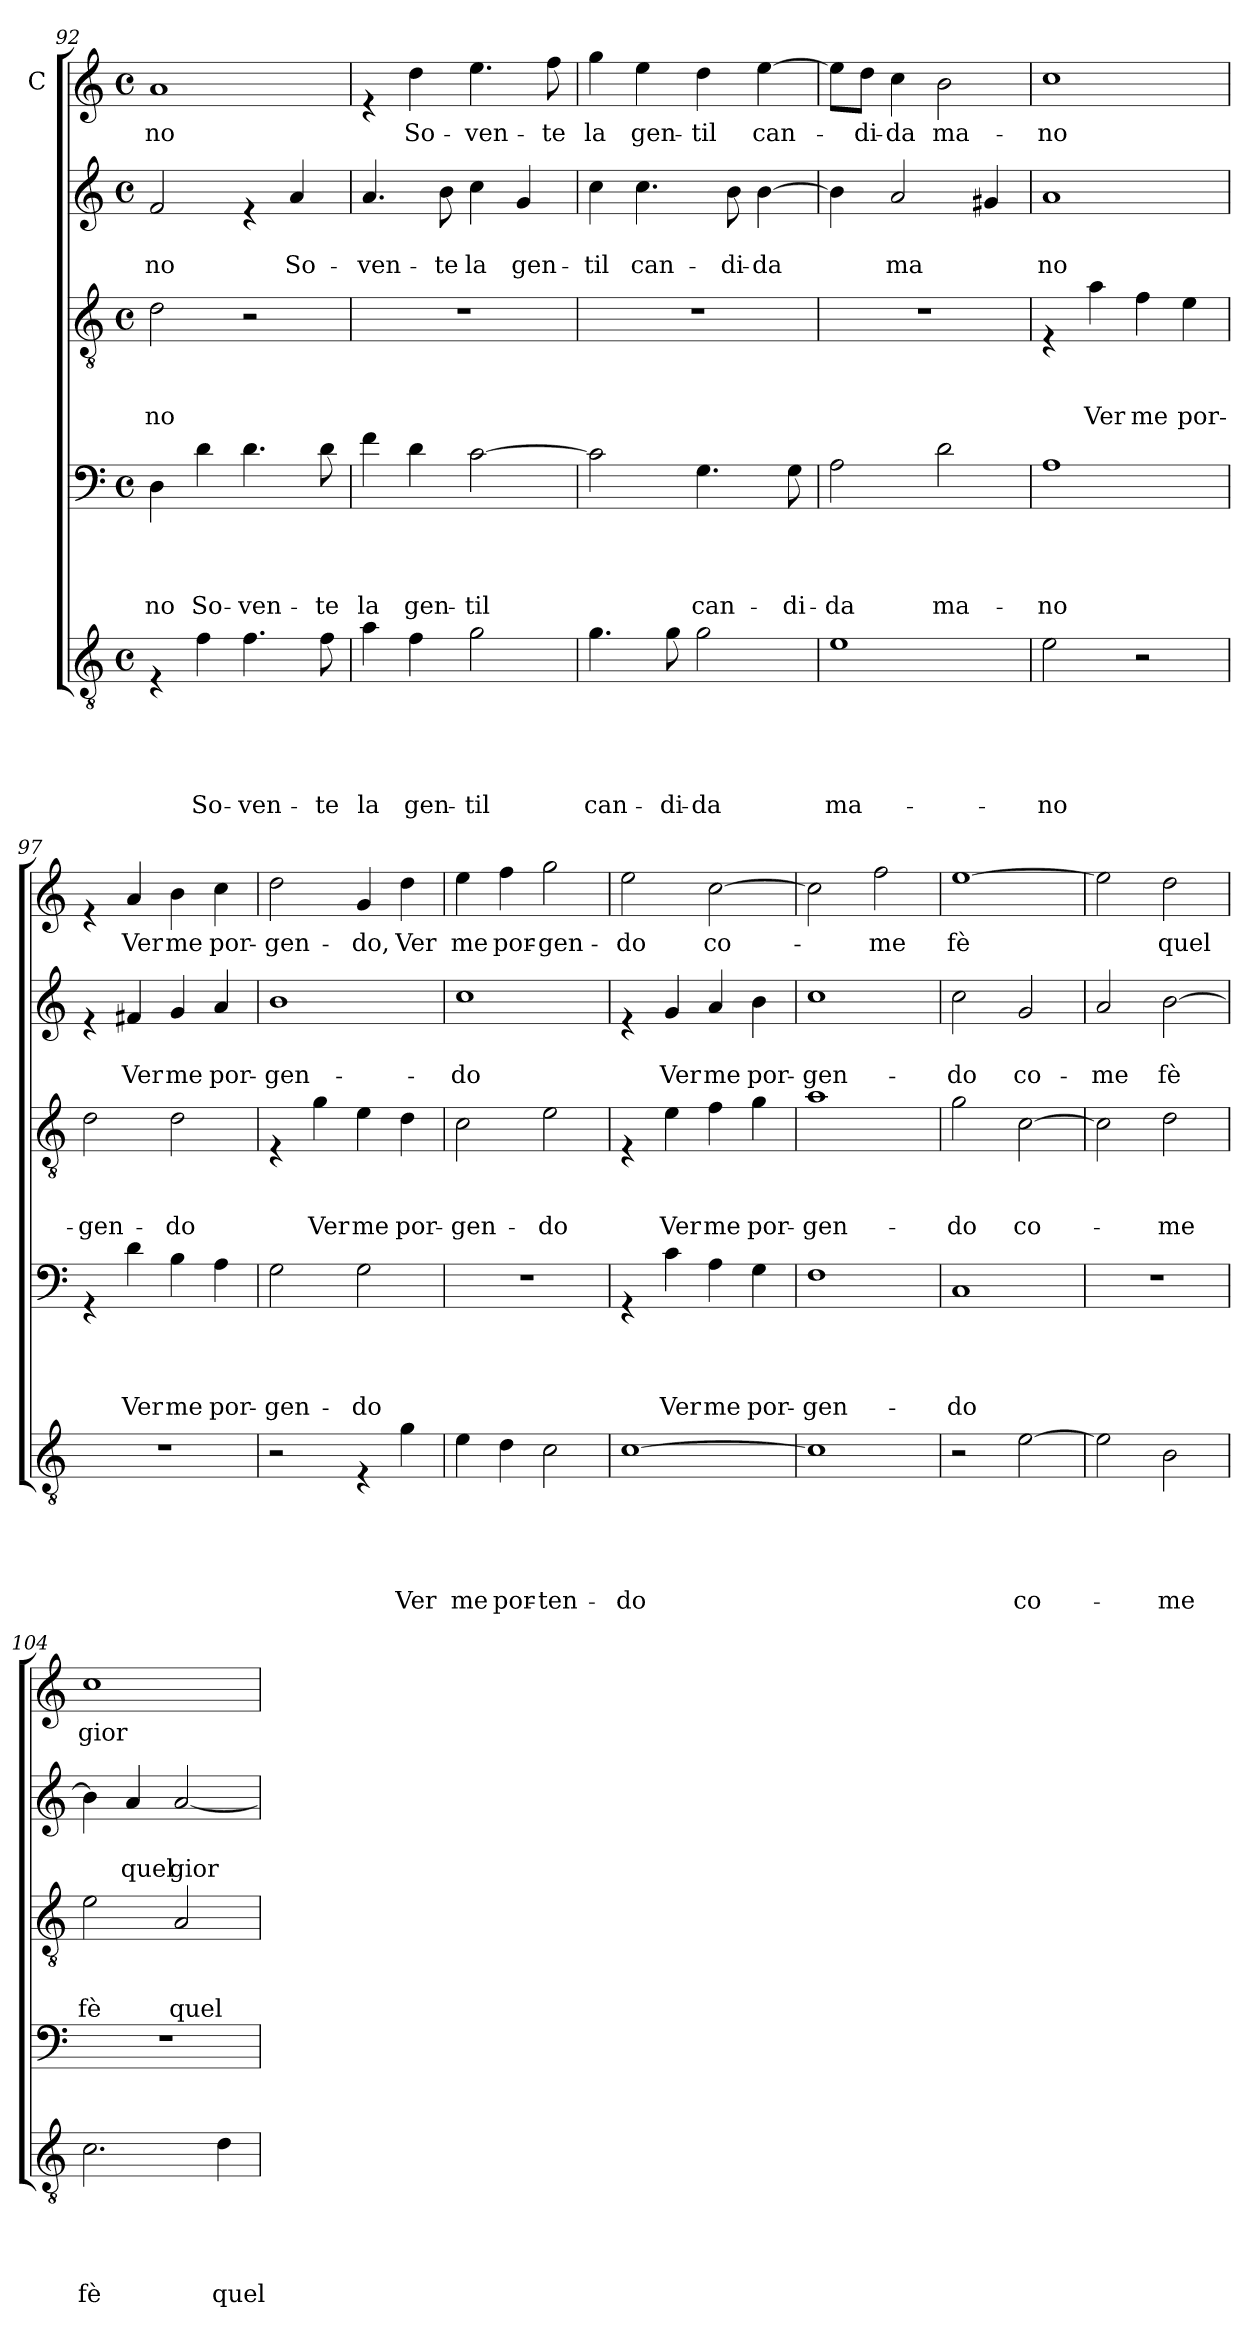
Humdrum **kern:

**kern	**text	**text	**text	**text	**text	**kern	**text	**text	**text	**text	**kern	**text	**text	**text	**kern	**text	**text	**kern	**text
*part5	*part5	*part5	*part5	*part5	*part5	*part4	*part4	*part4	*part4	*part4	*part3	*part3	*part3	*part3	*part2	*part2	*part2	*part1	*part1
*staff5	*staff5	*staff5	*staff5	*staff5	*staff5	*staff4	*staff4	*staff4	*staff4	*staff4	*staff3	*staff3	*staff3	*staff3	*staff2	*staff2	*staff2	*staff1	*staff1
*	*	*	*	*	*	*	*	*	*	*	*	*	*	*	*	*	*	*I"C	*
*clefGv2	*	*	*	*	*	*clefF4	*	*	*	*	*clefGv2	*	*	*	*clefG2	*	*	*clefG2	*
*k[]	*	*	*	*	*	*k[]	*	*	*	*	*k[]	*	*	*	*k[]	*	*	*k[]	*
*C:	*	*	*	*	*	*C:	*	*	*	*	*C:	*	*	*	*C:	*	*	*C:	*
*M4/4	*	*	*	*	*	*M4/4	*	*	*	*	*M4/4	*	*	*	*M4/4	*	*	*M4/4	*
*met(c)	*	*	*	*	*	*met(c)	*	*	*	*	*met(c)	*	*	*	*met(c)	*	*	*met(c)	*
=92	=92	=92	=92	=92	=92	=92	=92	=92	=92	=92	=92	=92	=92	=92	=92	=92	=92	=92	=92
!	!	!	!	!	!	!	!	!	!	!LO:LY:b	!	!	!	!LO:LY:b	!	!	!LO:LY:b	!	!LO:LY:b
4rE	.	.	.	.	.	4D\	.	.	.	-no	2d\	.	.	-no	2f/	.	-no	1a	-no
!	!	!	!	!	!LO:LY:b	!	!	!	!	!LO:LY:b	!	!	!	!	!	!	!	!	!
4f\	.	.	.	.	So-	4d\	.	.	.	So-	.	.	.	.	.	.	.	.	.
!	!	!	!	!	!LO:LY:b	!	!	!	!	!LO:LY:b	!	!	!	!	!	!	!	!	!
4.f\	.	.	.	.	-ven-	4.d\	.	.	.	-ven-	2r	.	.	.	4re	.	.	.	.
!	!	!	!	!	!	!	!	!	!	!	!	!	!	!	!	!	!LO:LY:b	!	!
.	.	.	.	.	.	.	.	.	.	.	.	.	.	.	4a/	.	So-	.	.
!	!	!	!	!	!LO:LY:b	!	!	!	!	!LO:LY:b	!	!	!	!	!	!	!	!	!
8f\	.	.	.	.	-te	8d\	.	.	.	-te	.	.	.	.	.	.	.	.	.
=93	=93	=93	=93	=93	=93	=93	=93	=93	=93	=93	=93	=93	=93	=93	=93	=93	=93	=93	=93
!	!	!	!	!	!LO:LY:b	!	!	!	!	!LO:LY:b	!	!	!	!	!	!	!LO:LY:b	!	!
4a\	.	.	.	.	la	4f\	.	.	.	la	1r	.	.	.	4.a/	.	-ven-	4re	.
!	!	!	!	!	!LO:LY:b	!	!	!	!	!LO:LY:b	!	!	!	!	!	!	!	!	!LO:LY:b
4f\	.	.	.	.	gen-	4d\	.	.	.	gen-	.	.	.	.	.	.	.	4dd\	So-
!	!	!	!	!	!	!	!	!	!	!	!	!	!	!	!	!	!LO:LY:b	!	!
.	.	.	.	.	.	.	.	.	.	.	.	.	.	.	8b\	.	-te	.	.
!	!	!	!	!	!LO:LY:b	!	!	!	!	!LO:LY:b	!	!	!	!	!	!	!LO:LY:b	!	!LO:LY:b
2g\	.	.	.	.	-til	[>2c\	.	.	.	-til	.	.	.	.	4cc\	.	la	4.ee\	-ven-
!	!	!	!	!	!	!	!	!	!	!	!	!	!	!	!	!	!LO:LY:b	!	!
.	.	.	.	.	.	.	.	.	.	.	.	.	.	.	4g/	.	gen-	.	.
!	!	!	!	!	!	!	!	!	!	!	!	!	!	!	!	!	!	!	!LO:LY:b
.	.	.	.	.	.	.	.	.	.	.	.	.	.	.	.	.	.	8ff\	-te
!!LO:LB:g=z
=94	=94	=94	=94	=94	=94	=94	=94	=94	=94	=94	=94	=94	=94	=94	=94	=94	=94	=94	=94
!	!	!	!	!	!LO:LY:b	!	!	!	!	!	!	!	!	!	!	!	!LO:LY:b	!	!LO:LY:b
4.g\	.	.	.	.	can-	2c\]	.	.	.	.	1r	.	.	.	4cc\	.	-til	4gg\	la
!	!	!	!	!	!	!	!	!	!	!	!	!	!	!	!	!	!LO:LY:b	!	!LO:LY:b
.	.	.	.	.	.	.	.	.	.	.	.	.	.	.	4.cc\	.	can-	4ee\	gen-
!	!	!	!	!	!LO:LY:b	!	!	!	!	!	!	!	!	!	!	!	!	!	!
8g\	.	.	.	.	-di-	.	.	.	.	.	.	.	.	.	.	.	.	.	.
!	!	!	!	!	!LO:LY:b	!	!	!	!	!LO:LY:b	!	!	!	!	!	!	!	!	!LO:LY:b
2g\	.	.	.	.	-da	4.G\	.	.	.	can-	.	.	.	.	.	.	.	4dd\	-til
!	!	!	!	!	!	!	!	!	!	!	!	!	!	!	!	!	!LO:LY:b	!	!
.	.	.	.	.	.	.	.	.	.	.	.	.	.	.	8b\	.	-di-	.	.
!	!	!	!	!	!	!	!	!	!	!	!	!	!	!	!	!	!LO:LY:b	!	!LO:LY:b
.	.	.	.	.	.	.	.	.	.	.	.	.	.	.	[>4b\	.	-da	[>4ee\	can-
!	!	!	!	!	!	!	!	!	!	!LO:LY:b	!	!	!	!	!	!	!	!	!
.	.	.	.	.	.	8G\	.	.	.	-di-	.	.	.	.	.	.	.	.	.
=95	=95	=95	=95	=95	=95	=95	=95	=95	=95	=95	=95	=95	=95	=95	=95	=95	=95	=95	=95
!	!	!	!	!	!LO:LY:b	!	!	!	!	!LO:LY:b	!	!	!	!	!	!	!	!	!
1e	.	.	.	.	ma-	2A\	.	.	.	-da	1r	.	.	.	4b\]	.	.	8ee\L]	.
!	!	!	!	!	!	!	!	!	!	!	!	!	!	!	!	!	!	!	!LO:LY:b
.	.	.	.	.	.	.	.	.	.	.	.	.	.	.	.	.	.	8dd\J	-di-
!	!	!	!	!	!	!	!	!	!	!	!	!	!	!	!	!	!LO:LY:b	!	!LO:LY:b
.	.	.	.	.	.	.	.	.	.	.	.	.	.	.	2a/	.	ma	4cc\	-da
!	!	!	!	!	!	!	!	!	!	!LO:LY:b	!	!	!	!	!	!	!	!	!LO:LY:b
.	.	.	.	.	.	2d\	.	.	.	ma-	.	.	.	.	.	.	.	2b\	ma-
.	.	.	.	.	.	.	.	.	.	.	.	.	.	.	4g#X/	.	.	.	.
=96	=96	=96	=96	=96	=96	=96	=96	=96	=96	=96	=96	=96	=96	=96	=96	=96	=96	=96	=96
!	!	!	!	!	!LO:LY:b	!	!	!	!	!LO:LY:b	!	!	!	!	!	!	!LO:LY:b	!	!LO:LY:b
*^	*	*	*	*	*	*	*	*	*	*	*	*	*	*	*	*	*	*	*
2e\	4ryy	.	.	.	.	-no	1A	.	.	.	-no	4rE	.	.	.	1a	.	no	1cc	-no
!	!	!	!	!	!	!	!	!	!	!	!	!	!	!	!LO:LY:b	!	!	!	!	!
.	2.ryy	.	.	.	.	.	.	.	.	.	.	4a\	.	.	Ver	.	.	.	.	.
!	!	!	!	!	!	!	!	!	!	!	!	!	!	!	!LO:LY:b	!	!	!	!	!
2r	.	.	.	.	.	.	.	.	.	.	.	4f\	.	.	me	.	.	.	.	.
!	!	!	!	!	!	!	!	!	!	!	!	!	!	!	!LO:LY:b	!	!	!	!	!
.	.	.	.	.	.	.	.	.	.	.	.	4e\	.	.	por-	.	.	.	.	.
=97	=97	=97	=97	=97	=97	=97	=97	=97	=97	=97	=97	=97	=97	=97	=97	=97	=97	=97	=97	=97
!	!	!	!	!	!	!	!	!	!	!	!	!	!	!	!LO:LY:b	!	!	!	!	!
*v	*v	*	*	*	*	*	*	*	*	*	*	*	*	*	*	*	*	*	*	*
1r	.	.	.	.	.	4rGG	.	.	.	.	2d\	.	.	-gen-	4re	.	.	4re	.
!	!	!	!	!	!	!	!	!	!	!LO:LY:b	!	!	!	!	!	!	!LO:LY:b	!	!LO:LY:b
.	.	.	.	.	.	4d\	.	.	.	Ver	.	.	.	.	4f#X/	.	Ver	4a/	Ver
!	!	!	!	!	!	!	!	!	!	!LO:LY:b	!	!	!	!LO:LY:b	!	!	!LO:LY:b	!	!LO:LY:b
.	.	.	.	.	.	4B\	.	.	.	me	2d\	.	.	-do	4g/	.	me	4b\	me
!	!	!	!	!	!	!	!	!	!	!LO:LY:b	!	!	!	!	!	!	!LO:LY:b	!	!LO:LY:b
.	.	.	.	.	.	4A\	.	.	.	por-	.	.	.	.	4a/	.	por-	4cc\	por-
=98	=98	=98	=98	=98	=98	=98	=98	=98	=98	=98	=98	=98	=98	=98	=98	=98	=98	=98	=98
!	!	!	!	!	!	!	!	!	!	!LO:LY:b	!	!	!	!	!	!	!LO:LY:b	!	!LO:LY:b
2r	.	.	.	.	.	2G\	.	.	.	-gen-	4rE	.	.	.	1b	.	-gen-	2dd\	-gen-
!	!	!	!	!	!	!	!	!	!	!	!	!	!	!LO:LY:b	!	!	!	!	!
.	.	.	.	.	.	.	.	.	.	.	4g\	.	.	Ver	.	.	.	.	.
!	!	!	!	!	!	!	!	!	!	!LO:LY:b	!	!	!	!LO:LY:b	!	!	!	!	!LO:LY:b
4rE	.	.	.	.	.	2G\	.	.	.	-do	4e\	.	.	me	.	.	.	4g/	-do,
!	!	!	!	!	!LO:LY:b	!	!	!	!	!	!	!	!	!LO:LY:b	!	!	!	!	!LO:LY:b
4g\	.	.	.	.	Ver	.	.	.	.	.	4d\	.	.	por-	.	.	.	4dd\	Ver
!!LO:PB:g=z
=99	=99	=99	=99	=99	=99	=99	=99	=99	=99	=99	=99	=99	=99	=99	=99	=99	=99	=99	=99
!	!	!	!	!	!LO:LY:b	!	!	!	!	!	!	!	!	!LO:LY:b	!	!	!LO:LY:b	!	!LO:LY:b
4e\	.	.	.	.	me	1r	.	.	.	.	2c\	.	.	-gen-	1cc	.	-do	4ee\	me
!	!	!	!	!	!LO:LY:b	!	!	!	!	!	!	!	!	!	!	!	!	!	!LO:LY:b
4d\	.	.	.	.	por-	.	.	.	.	.	.	.	.	.	.	.	.	4ff\	por-
!	!	!	!	!	!LO:LY:b	!	!	!	!	!	!	!	!	!LO:LY:b	!	!	!	!	!LO:LY:b
2c\	.	.	.	.	-ten-	.	.	.	.	.	2e\	.	.	-do	.	.	.	2gg\	-gen-
=100	=100	=100	=100	=100	=100	=100	=100	=100	=100	=100	=100	=100	=100	=100	=100	=100	=100	=100	=100
!	!	!	!	!	!LO:LY:b	!	!	!	!	!	!	!	!	!	!	!	!	!	!LO:LY:b
[>1c	.	.	.	.	-do	4rGG	.	.	.	.	4rE	.	.	.	4re	.	.	2ee\	-do
!	!	!	!	!	!	!	!	!	!	!LO:LY:b	!	!	!	!LO:LY:b	!	!	!LO:LY:b	!	!
.	.	.	.	.	.	4c\	.	.	.	Ver	4e\	.	.	Ver	4g/	.	Ver	.	.
!	!	!	!	!	!	!	!	!	!	!LO:LY:b	!	!	!	!LO:LY:b	!	!	!LO:LY:b	!	!LO:LY:b
.	.	.	.	.	.	4A\	.	.	.	me	4f\	.	.	me	4a/	.	me	[>2cc\	co-
!	!	!	!	!	!	!	!	!	!	!LO:LY:b	!	!	!	!LO:LY:b	!	!	!LO:LY:b	!	!
.	.	.	.	.	.	4G\	.	.	.	por-	4g\	.	.	por-	4b\	.	por-	.	.
=101	=101	=101	=101	=101	=101	=101	=101	=101	=101	=101	=101	=101	=101	=101	=101	=101	=101	=101	=101
!	!	!	!	!	!	!	!	!	!	!LO:LY:b	!	!	!	!LO:LY:b	!	!	!LO:LY:b	!	!
1c]	.	.	.	.	.	1F	.	.	.	-gen-	1a	.	.	-gen-	1cc	.	-gen-	2cc\]	.
!	!	!	!	!	!	!	!	!	!	!	!	!	!	!	!	!	!	!	!LO:LY:b
.	.	.	.	.	.	.	.	.	.	.	.	.	.	.	.	.	.	2ff\	-me
=102	=102	=102	=102	=102	=102	=102	=102	=102	=102	=102	=102	=102	=102	=102	=102	=102	=102	=102	=102
!	!	!	!	!	!	!	!	!	!	!LO:LY:b	!	!	!	!LO:LY:b	!	!	!LO:LY:b	!	!LO:LY:b
2r	.	.	.	.	.	1C	.	.	.	-do	2g\	.	.	-do	2cc\	.	-do	[>1ee	fè
!	!	!	!	!	!LO:LY:b	!	!	!	!	!	!	!	!	!LO:LY:b	!	!	!LO:LY:b	!	!
[>2e\	.	.	.	.	co-	.	.	.	.	.	[>2c\	.	.	co-	2g/	.	co-	.	.
=103	=103	=103	=103	=103	=103	=103	=103	=103	=103	=103	=103	=103	=103	=103	=103	=103	=103	=103	=103
!	!	!	!	!	!	!	!	!	!	!	!	!	!	!	!	!	!LO:LY:b	!	!
2e\]	.	.	.	.	.	1r	.	.	.	.	2c\]	.	.	.	2a/	.	-me	2ee\]	.
!	!	!	!	!	!LO:LY:b	!	!	!	!	!	!	!	!	!LO:LY:b	!	!	!LO:LY:b	!	!LO:LY:b
2B\	.	.	.	.	-me	.	.	.	.	.	2d\	.	.	-me	[>2b\	.	fè	2dd\	quel
!!LO:LB:g=z
=104	=104	=104	=104	=104	=104	=104	=104	=104	=104	=104	=104	=104	=104	=104	=104	=104	=104	=104	=104
!	!	!	!	!	!LO:LY:b	!	!	!	!	!	!	!	!	!LO:LY:b	!	!	!	!	!LO:LY:b
2.c\	.	.	.	.	fè	1r	.	.	.	.	2e\	.	.	fè	4b\]	.	.	1cc	gior-
!	!	!	!	!	!	!	!	!	!	!	!	!	!	!	!	!	!LO:LY:b	!	!
.	.	.	.	.	.	.	.	.	.	.	.	.	.	.	4a/	.	quel	.	.
!	!	!	!	!	!	!	!	!	!	!	!	!	!	!LO:LY:b	!	!	!LO:LY:b	!	!
.	.	.	.	.	.	.	.	.	.	.	2A/	.	.	quel	[<2a/	.	gior-	.	.
!	!	!	!	!	!LO:LY:b	!	!	!	!	!	!	!	!	!	!	!	!	!	!
4d\	.	.	.	.	quel	.	.	.	.	.	.	.	.	.	.	.	.	.	.
=	=	=	=	=	=	=	=	=	=	=	=	=	=	=	=	=	=	=	=
*-	*-	*-	*-	*-	*-	*-	*-	*-	*-	*-	*-	*-	*-	*-	*-	*-	*-	*-	*-
